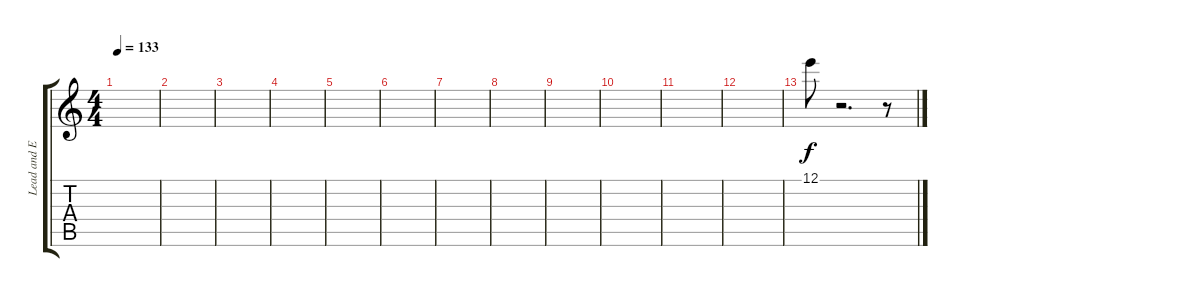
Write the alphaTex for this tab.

\track ("Lead and Efect Guitar" "Lead and E") {instrument distortionguitar}
\staff {score tabs}
\tuning (E4 B3 G3 D3 A2 D2) {hide}
\ts (4 4)
\tempo 133
\clef g2
\ks c
|
|
|
|
|
|
|
|
|
|
|
|
12.1.8 r.2{d} r.8
